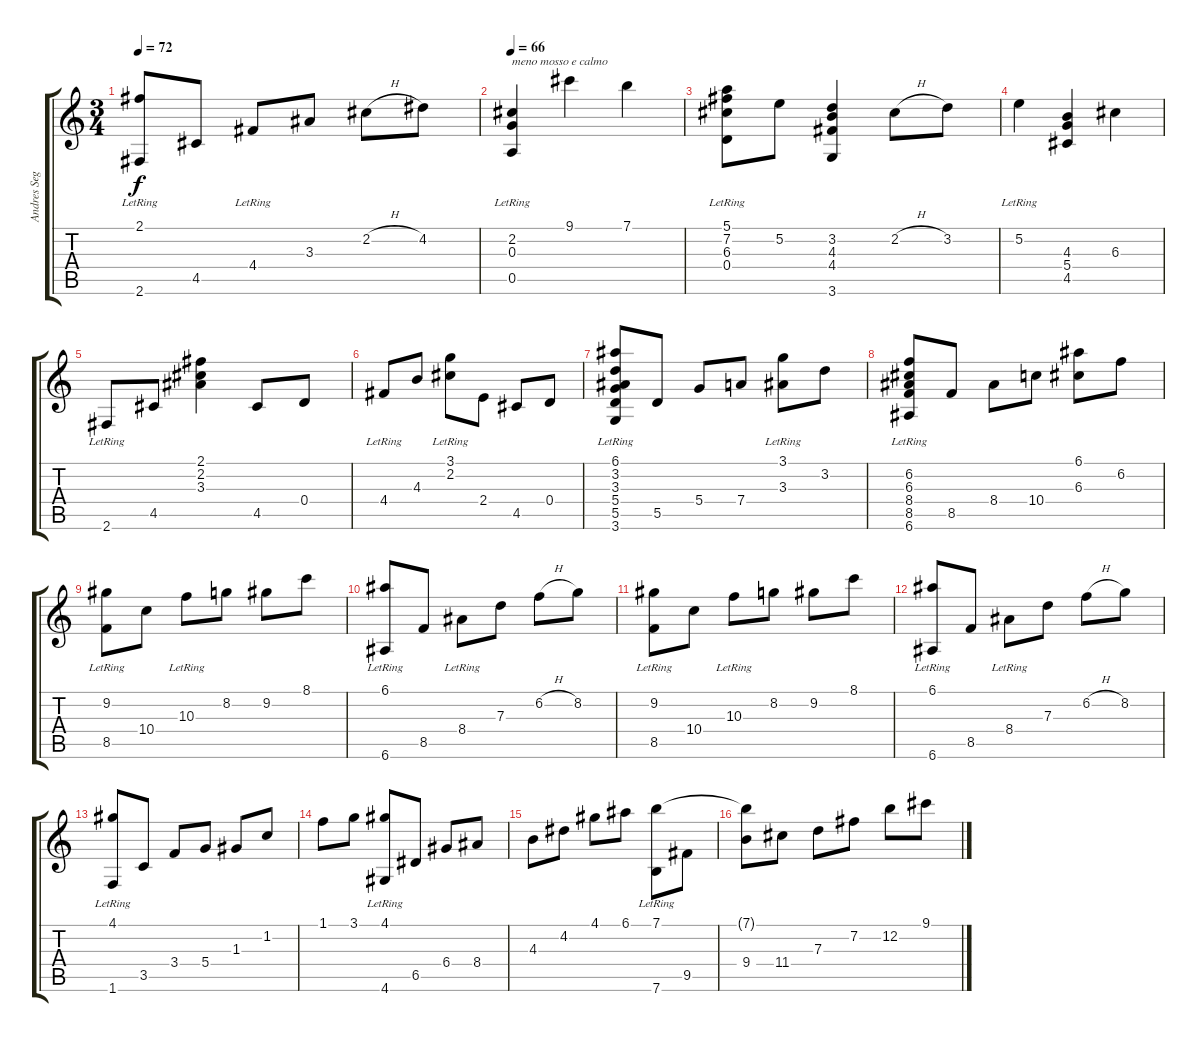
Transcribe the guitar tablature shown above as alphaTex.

\track ("Andres Segovia" "Andres Seg") {instrument acousticguitarnylon}
\staff {score tabs}
\tuning (E4 B3 G3 D3 A2 E2) {hide}
\ts (3 4)
\tempo 72
\clef g2
\ks aminor
(2.1{lr} 2.6{lr}).8{dy f} 4.5.8 4.4{lr}.8 3.3.8 2.2{h}.8 4.2.8 |
\tempo 66
(2.2 0.3{lr} 0.5{lr}).4{txt "meno mosso e calmo"} 9.1.4 7.1.4 |
(5.1{lr} 7.2 6.3{lr} 0.4{lr}).8 5.2.8 (3.2 4.3 4.4 3.6).4 2.2{h}.8 3.2.8 |
5.2{lr}.4 (4.3 5.4 4.5).4 6.3.4 |
2.6{lr}.8 4.5.8 (2.1 2.2 3.3).4 4.5.8 0.4.8 |
4.4{lr}.8 4.3.8 (3.1{lr} 2.2{lr}).8 2.4.8 4.5.8 0.4.8 |
(6.1{lr} 3.2 3.3 5.4 5.5 3.6{lr}).8 5.5.8 5.4.8 7.4.8 (3.1{lr} 3.3).8 3.2.8 |
(6.2 6.3 8.4 8.5 6.6{lr}).8 8.5.8 8.4.8 10.4.8 (6.1 6.3).8 6.2.8 |
(9.2{lr} 8.5).8 10.4.8 10.3{lr}.8 8.2.8 9.2.8 8.1.8 |
(6.1{lr} 6.6).8 8.5.8 8.4{lr}.8 7.3.8 6.2{h}.8 8.2.8 |
(9.2{lr} 8.5).8 10.4.8 10.3{lr}.8 8.2.8 9.2.8 8.1.8 |
(6.1{lr} 6.6).8 8.5.8 8.4{lr}.8 7.3.8 6.2{h}.8 8.2.8 |
(4.1{lr} 1.6).8 3.5.8 3.4.8 5.4.8 1.3.8 1.2.8 |
1.1.8 3.1.8 (4.1{lr} 4.6).8 6.5.8 6.4.8 8.4.8 |
4.3.8 4.2.8 4.1.8 6.1.8 (7.1{lr} 7.6).8 9.5.8 |
(7.1{t} 9.4).8 11.4.8 7.3.8 7.2.8 12.2.8 9.1.8
